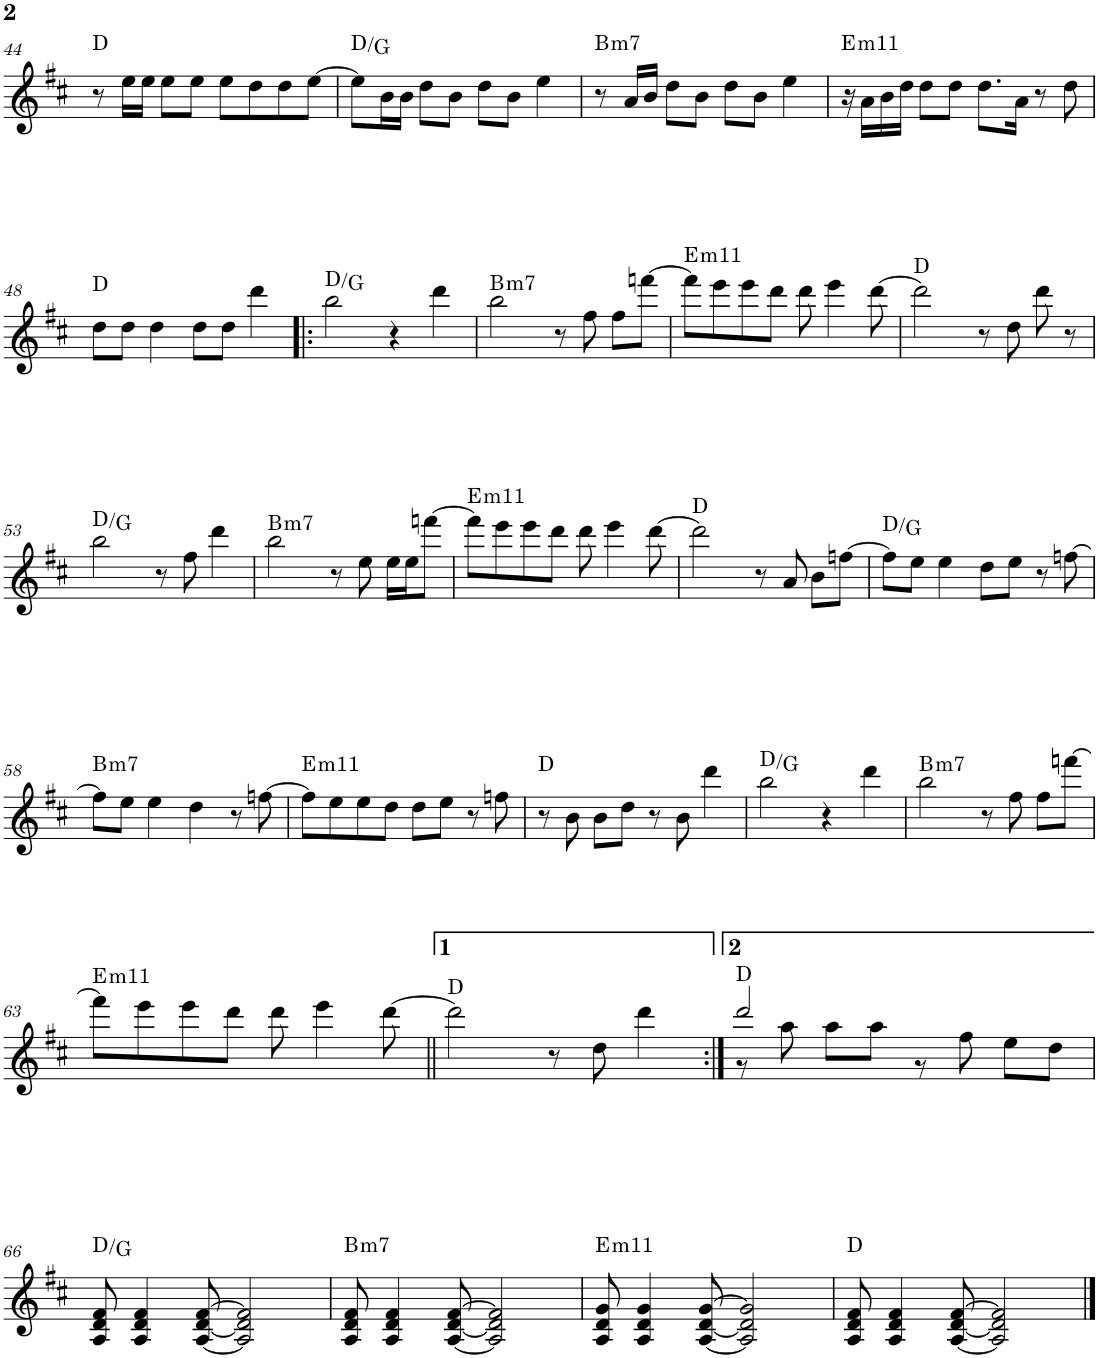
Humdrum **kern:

**kern	**harte
*part1	*part1
*staff1	*
*I"P1	*
!!LO:PB:g=z
*clefG2	*
*k[f#c#]	*
*D:	*
*M4/4	*
=44	=44
8r	D:maj
16ee\LL	.
16ee\JJ	.
8ee\L	.
8ee\J	.
8ee\L	.
8dd\	.
8dd\	.
[>8ee\J	.
=45	=45
8ee\L]	D:maj/4
16b\L	.
16b\JJ	.
8dd\L	.
8b\J	.
8dd\L	.
8b\J	.
4ee\	.
=46	=46
!	!LO:H:kt=m7
8r	B:min7
16a/LL	.
16b/JJ	.
8dd\L	.
8b\J	.
8dd\L	.
8b\J	.
4ee\	.
=47	=47
!	!LO:H:kt=m11
16r	E:min9(11)
16a\LL	.
16b\	.
16dd\JJ	.
8dd\L	.
8dd\J	.
8.dd\L	.
16a\Jk	.
8r	.
8dd\	.
!!LO:LB:g=z
=48	=48
8dd\L	D:maj
8dd\J	.
4dd\	.
8dd\L	.
8dd\J	.
4ddd\	.
=49!|:	=49!|:
2bb\	D:maj/4
4r	.
4ddd\	.
=50	=50
!	!LO:H:kt=m7
2bb\	B:min7
8r	.
8ff#\	.
8ff#\L	.
[>8fffn\J	.
=51	=51
!	!LO:H:kt=m11
8fff\L]	E:min9(11)
8eee\	.
8eee\	.
8ddd\J	.
8ddd\	.
4eee\	.
[>8ddd\	.
=52	=52
2ddd\]	D:maj
8r	.
8dd\	.
8ddd\	.
8r	.
!!LO:LB:g=z
=53	=53
2bb\	D:maj/4
8r	.
8ff#\	.
4ddd\	.
=54	=54
!	!LO:H:kt=m7
2bb\	B:min7
8r	.
8ee\	.
16ee\LL	.
16ee\J	.
[>8fffn\J	.
=55	=55
!	!LO:H:kt=m11
8fff\L]	E:min9(11)
8eee\	.
8eee\	.
8ddd\J	.
8ddd\	.
4eee\	.
[>8ddd\	.
=56	=56
2ddd\]	D:maj
8r	.
8a/	.
8b\L	.
[>8ffn\J	.
=57	=57
8ff\L]	D:maj/4
8ee\J	.
4ee\	.
8dd\L	.
8ee\J	.
8r	.
[>8ffn\	.
!!LO:LB:g=z
=58	=58
!	!LO:H:kt=m7
8ff\L]	B:min7
8ee\J	.
4ee\	.
4dd\	.
8r	.
[>8ffn\	.
=59	=59
!	!LO:H:kt=m11
8ff\L]	E:min9(11)
8ee\	.
8ee\	.
8dd\J	.
8dd\L	.
8ee\J	.
8r	.
8ffn\	.
=60	=60
8r	D:maj
8b\	.
8b\L	.
8dd\J	.
8r	.
8b\	.
4ddd\	.
=61	=61
2bb\	D:maj/4
4r	.
4ddd\	.
=62	=62
!	!LO:H:kt=m7
2bb\	B:min7
8r	.
8ff#\	.
8ff#\L	.
[>8fffn\J	.
!!LO:LB:g=z
=63	=63
!	!LO:H:kt=m11
8fff\L]	E:min9(11)
8eee\	.
8eee\	.
8ddd\J	.
8ddd\	.
4eee\	.
[>8ddd\	.
=64||	=64||
2ddd\]	D:maj
8r	.
8dd\	.
4ddd\	.
=65:|!	=65:|!
*^	*
2ddd/	8r	D:maj
.	8aa\	.
.	8aa\L	.
.	8aa\J	.
2ryy	8r	.
.	8ff#\	.
.	8ee\L	.
.	8dd\J	.
*v	*v	*
!!LO:LB:g=z
=66	=66
8A/ 8d/ 8f#/	D:maj/4
4A/ 4d/ 4f#/	.
[<8A/ [<8d/ [>8f#/	.
2A/] 2d/] 2f#/]	.
=67	=67
!	!LO:H:kt=m7
8A/ 8d/ 8f#/	B:min7
4A/ 4d/ 4f#/	.
[<8A/ [<8d/ [>8f#/	.
2A/] 2d/] 2f#/]	.
=68	=68
!	!LO:H:kt=m11
8A/ 8d/ 8g/	E:min9(11)
4A/ 4d/ 4g/	.
[<8A/ [<8d/ [>8g/	.
2A/] 2d/] 2g/]	.
=69	=69
8A/ 8d/ 8f#/	D:maj
4A/ 4d/ 4f#/	.
[<8A/ [<8d/ [>8f#/	.
2A/] 2d/] 2f#/]	.
==	==
*-	*-
